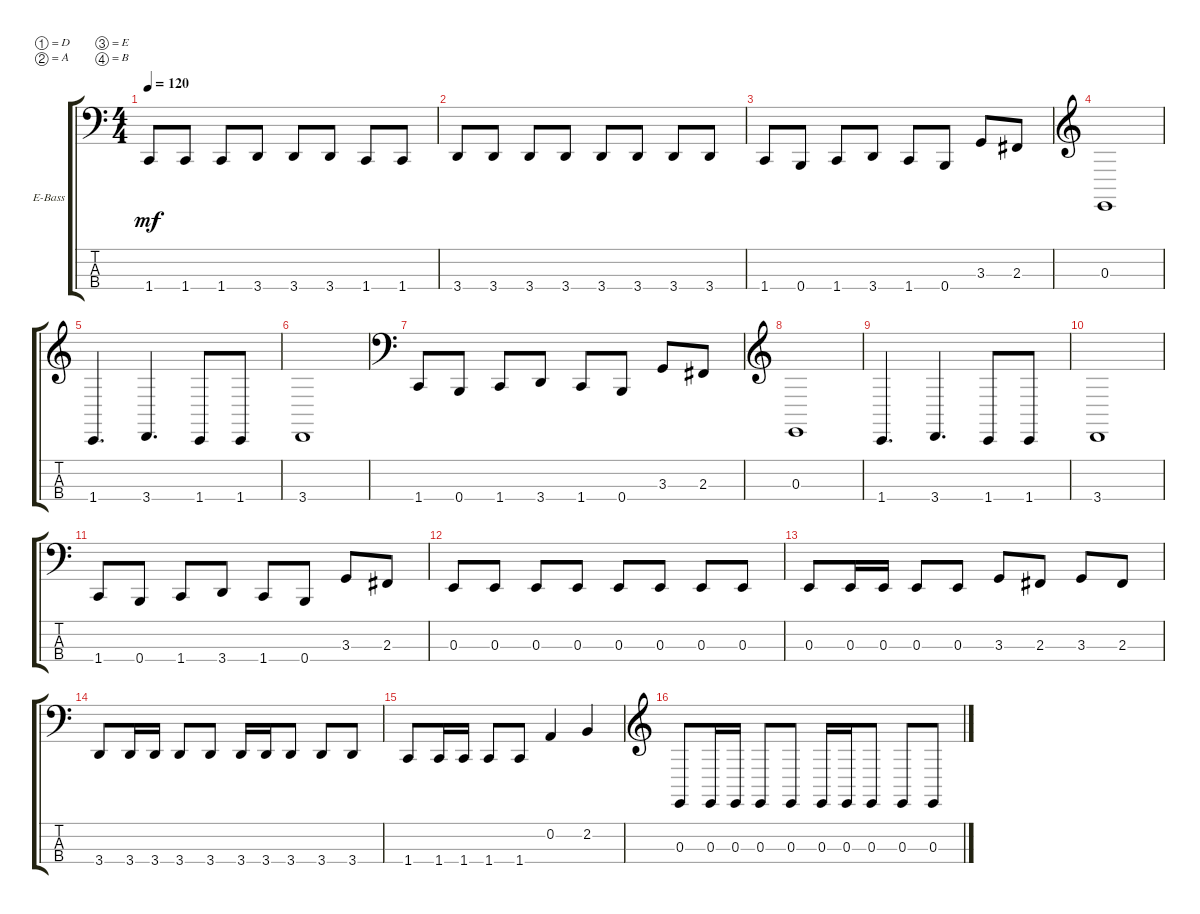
\bracketExtendMode groupsimilarinstruments
\firstSystemTrackNameOrientation horizontal
\otherSystemsTrackNameOrientation horizontal
\track ("Bass" "E-Bass") {instrument electricbassfinger}
\staff {score tabs}
\tuning (D2 A1 E1 B0)
\ts (4 4)
\tempo 120
\clef f4
\ks c
1.4.8{dy mf} 1.4.8 1.4.8 3.4.8 3.4.8 3.4.8 1.4.8 1.4.8 |
3.4.8 3.4.8 3.4.8 3.4.8 3.4.8 3.4.8 3.4.8 3.4.8 |
1.4.8 0.4.8 1.4.8 3.4.8 1.4.8 0.4.8 3.3.8 2.3.8 |
\clef g2
0.3.1 |
1.4.4{d} 3.4.4{d} 1.4.8 1.4.8 |
3.4.1 |
\clef f4
1.4.8 0.4.8 1.4.8 3.4.8 1.4.8 0.4.8 3.3.8 2.3.8 |
\clef g2
0.3.1 |
1.4.4{d} 3.4.4{d} 1.4.8 1.4.8 |
3.4.1 |
\clef f4
1.4.8 0.4.8 1.4.8 3.4.8 1.4.8 0.4.8 3.3.8 2.3.8 |
0.3.8 0.3.8 0.3.8 0.3.8 0.3.8 0.3.8 0.3.8 0.3.8 |
0.3.8 0.3.16 0.3.16 0.3.8 0.3.8 3.3.8 2.3.8 3.3.8 2.3.8 |
3.4.8 3.4.16 3.4.16 3.4.8 3.4.8 3.4.16 3.4.16 3.4.8 3.4.8 3.4.8 |
1.4.8 1.4.16 1.4.16 1.4.8 1.4.8 0.2.4 2.2.4 |
\clef g2
0.3.8 0.3.16 0.3.16 0.3.8 0.3.8 0.3.16 0.3.16 0.3.8 0.3.8 0.3.8
